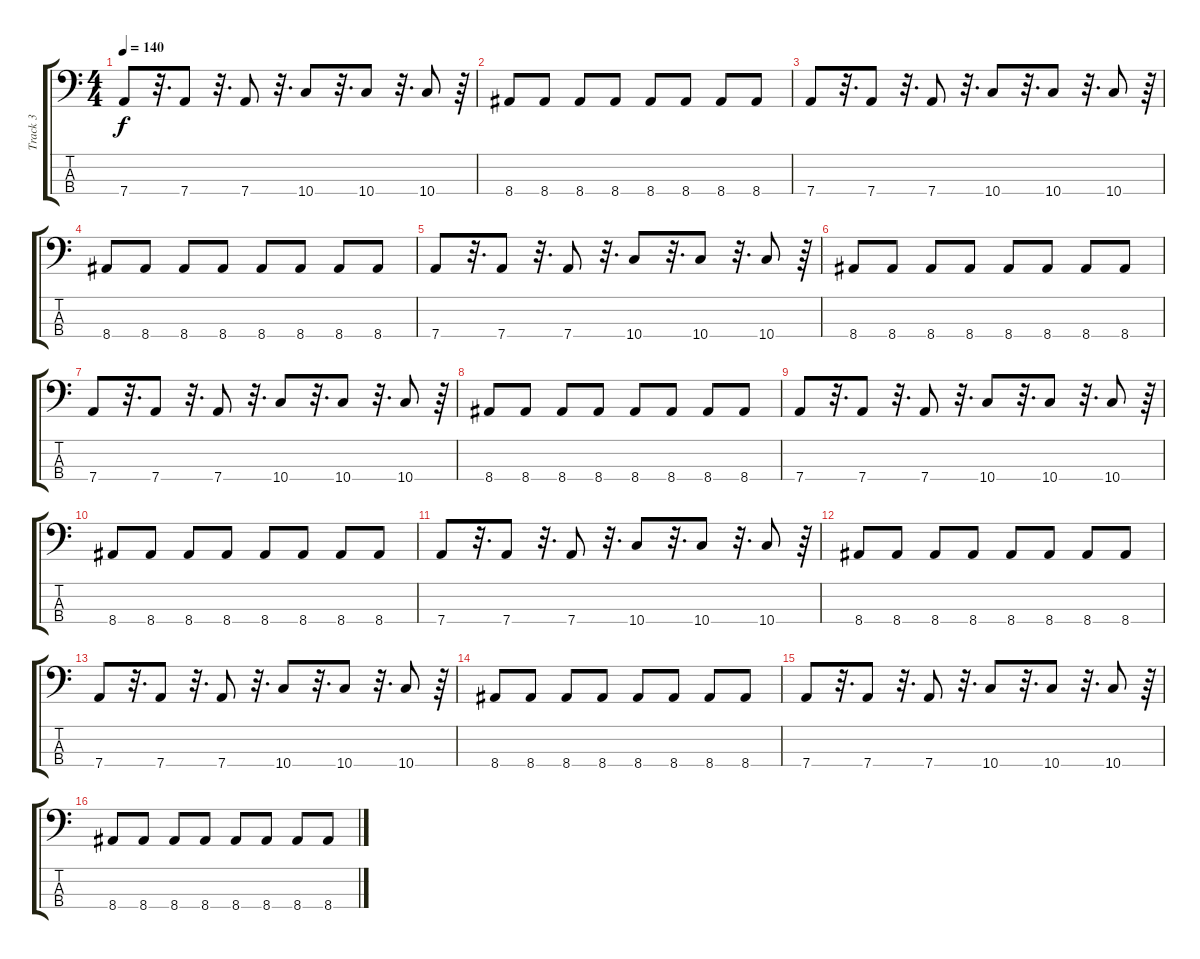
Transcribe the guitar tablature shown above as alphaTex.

\track ("Track 3" "Track 3") {instrument electricbassfinger}
\staff {score tabs}
\tuning (G2 D2 A1 D1) {hide}
\ts (4 4)
\tempo 140
\clef f4
\ks c
7.4.8{dy f} r.32{d} 7.4.8 r.32{d} 7.4.8 r.32{d} 10.4.8 r.32{d} 10.4.8 r.32{d} 10.4.8 r.64 |
8.4.8 8.4.8 8.4.8 8.4.8 8.4.8 8.4.8 8.4.8 8.4.8 |
7.4.8 r.32{d} 7.4.8 r.32{d} 7.4.8 r.32{d} 10.4.8 r.32{d} 10.4.8 r.32{d} 10.4.8 r.64 |
8.4.8 8.4.8 8.4.8 8.4.8 8.4.8 8.4.8 8.4.8 8.4.8 |
7.4.8 r.32{d} 7.4.8 r.32{d} 7.4.8 r.32{d} 10.4.8 r.32{d} 10.4.8 r.32{d} 10.4.8 r.64 |
8.4.8 8.4.8 8.4.8 8.4.8 8.4.8 8.4.8 8.4.8 8.4.8 |
7.4.8 r.32{d} 7.4.8 r.32{d} 7.4.8 r.32{d} 10.4.8 r.32{d} 10.4.8 r.32{d} 10.4.8 r.64 |
8.4.8 8.4.8 8.4.8 8.4.8 8.4.8 8.4.8 8.4.8 8.4.8 |
7.4.8 r.32{d} 7.4.8 r.32{d} 7.4.8 r.32{d} 10.4.8 r.32{d} 10.4.8 r.32{d} 10.4.8 r.64 |
8.4.8 8.4.8 8.4.8 8.4.8 8.4.8 8.4.8 8.4.8 8.4.8 |
7.4.8 r.32{d} 7.4.8 r.32{d} 7.4.8 r.32{d} 10.4.8 r.32{d} 10.4.8 r.32{d} 10.4.8 r.64 |
8.4.8 8.4.8 8.4.8 8.4.8 8.4.8 8.4.8 8.4.8 8.4.8 |
7.4.8 r.32{d} 7.4.8 r.32{d} 7.4.8 r.32{d} 10.4.8 r.32{d} 10.4.8 r.32{d} 10.4.8 r.64 |
8.4.8 8.4.8 8.4.8 8.4.8 8.4.8 8.4.8 8.4.8 8.4.8 |
7.4.8 r.32{d} 7.4.8 r.32{d} 7.4.8 r.32{d} 10.4.8 r.32{d} 10.4.8 r.32{d} 10.4.8 r.64 |
8.4.8 8.4.8 8.4.8 8.4.8 8.4.8 8.4.8 8.4.8 8.4.8
